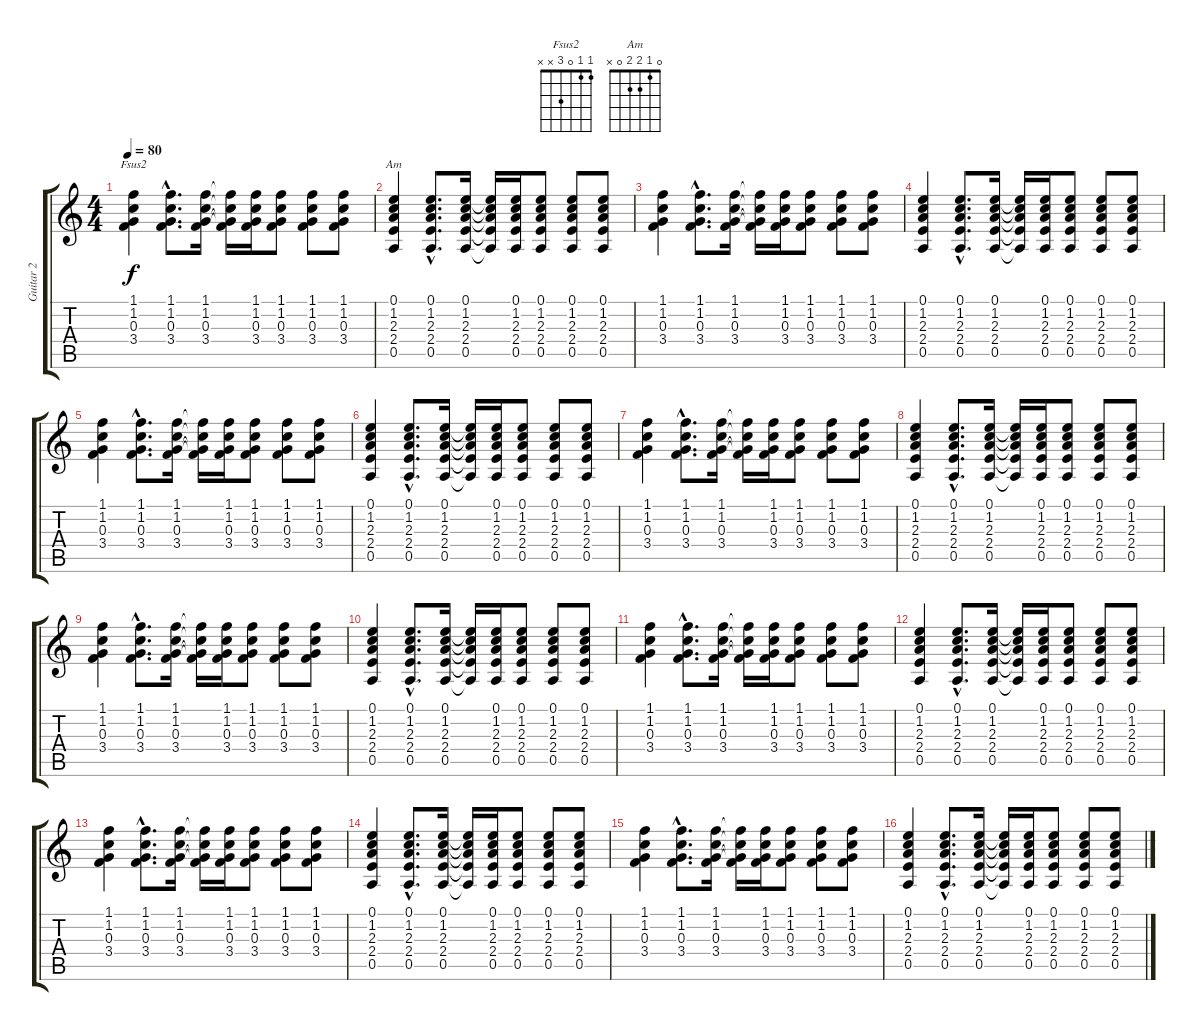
\track ("Guitar 2" "Guitar 2") {instrument overdrivenguitar}
\staff {score tabs}
\tuning (E4 B3 G3 D3 A2 E2) {hide}
\chord ("Fsus2" 1 1 0 3 x x)
\chord ("Am" 0 1 2 2 0 x)
\ts (4 4)
\tempo 80
\clef g2
\ks c
(1.1 1.2 0.3 3.4).4{ch "Fsus2" dy f} (1.1{hac} 1.2{hac} 0.3{hac} 3.4{hac}).8{d} (1.1 1.2 0.3 3.4).16 (1.1{t} 1.2{t} 0.3{t} 3.4{t}).16 (1.1 1.2 0.3 3.4).16 (1.1 1.2 0.3 3.4).8 (1.1 1.2 0.3 3.4).8 (1.1 1.2 0.3 3.4).8 |
(0.1 1.2 2.3 2.4 0.5).4{ch "Am"} (0.1{hac} 1.2{hac} 2.3{hac} 2.4{hac} 0.5{hac}).8{d} (0.1 1.2 2.3 2.4 0.5).16 (0.1{t} 1.2{t} 2.3{t} 2.4{t} 0.5{t}).16 (0.1 1.2 2.3 2.4 0.5).16 (0.1 1.2 2.3 2.4 0.5).8 (0.1 1.2 2.3 2.4 0.5).8 (0.1 1.2 2.3 2.4 0.5).8 |
(1.1 1.2 0.3 3.4).4 (1.1{hac} 1.2{hac} 0.3{hac} 3.4{hac}).8{d} (1.1 1.2 0.3 3.4).16 (1.1{t} 1.2{t} 0.3{t} 3.4{t}).16 (1.1 1.2 0.3 3.4).16 (1.1 1.2 0.3 3.4).8 (1.1 1.2 0.3 3.4).8 (1.1 1.2 0.3 3.4).8 |
(0.1 1.2 2.3 2.4 0.5).4 (0.1{hac} 1.2{hac} 2.3{hac} 2.4{hac} 0.5{hac}).8{d} (0.1 1.2 2.3 2.4 0.5).16 (0.1{t} 1.2{t} 2.3{t} 2.4{t} 0.5{t}).16 (0.1 1.2 2.3 2.4 0.5).16 (0.1 1.2 2.3 2.4 0.5).8 (0.1 1.2 2.3 2.4 0.5).8 (0.1 1.2 2.3 2.4 0.5).8 |
(1.1 1.2 0.3 3.4).4 (1.1{hac} 1.2{hac} 0.3{hac} 3.4{hac}).8{d} (1.1 1.2 0.3 3.4).16 (1.1{t} 1.2{t} 0.3{t} 3.4{t}).16 (1.1 1.2 0.3 3.4).16 (1.1 1.2 0.3 3.4).8 (1.1 1.2 0.3 3.4).8 (1.1 1.2 0.3 3.4).8 |
(0.1 1.2 2.3 2.4 0.5).4 (0.1{hac} 1.2{hac} 2.3{hac} 2.4{hac} 0.5{hac}).8{d} (0.1 1.2 2.3 2.4 0.5).16 (0.1{t} 1.2{t} 2.3{t} 2.4{t} 0.5{t}).16 (0.1 1.2 2.3 2.4 0.5).16 (0.1 1.2 2.3 2.4 0.5).8 (0.1 1.2 2.3 2.4 0.5).8 (0.1 1.2 2.3 2.4 0.5).8 |
(1.1 1.2 0.3 3.4).4 (1.1{hac} 1.2{hac} 0.3{hac} 3.4{hac}).8{d} (1.1 1.2 0.3 3.4).16 (1.1{t} 1.2{t} 0.3{t} 3.4{t}).16 (1.1 1.2 0.3 3.4).16 (1.1 1.2 0.3 3.4).8 (1.1 1.2 0.3 3.4).8 (1.1 1.2 0.3 3.4).8 |
(0.1 1.2 2.3 2.4 0.5).4 (0.1{hac} 1.2{hac} 2.3{hac} 2.4{hac} 0.5{hac}).8{d} (0.1 1.2 2.3 2.4 0.5).16 (0.1{t} 1.2{t} 2.3{t} 2.4{t} 0.5{t}).16 (0.1 1.2 2.3 2.4 0.5).16 (0.1 1.2 2.3 2.4 0.5).8 (0.1 1.2 2.3 2.4 0.5).8 (0.1 1.2 2.3 2.4 0.5).8 |
(1.1 1.2 0.3 3.4).4 (1.1{hac} 1.2{hac} 0.3{hac} 3.4{hac}).8{d} (1.1 1.2 0.3 3.4).16 (1.1{t} 1.2{t} 0.3{t} 3.4{t}).16 (1.1 1.2 0.3 3.4).16 (1.1 1.2 0.3 3.4).8 (1.1 1.2 0.3 3.4).8 (1.1 1.2 0.3 3.4).8 |
(0.1 1.2 2.3 2.4 0.5).4 (0.1{hac} 1.2{hac} 2.3{hac} 2.4{hac} 0.5{hac}).8{d} (0.1 1.2 2.3 2.4 0.5).16 (0.1{t} 1.2{t} 2.3{t} 2.4{t} 0.5{t}).16 (0.1 1.2 2.3 2.4 0.5).16 (0.1 1.2 2.3 2.4 0.5).8 (0.1 1.2 2.3 2.4 0.5).8 (0.1 1.2 2.3 2.4 0.5).8 |
(1.1 1.2 0.3 3.4).4 (1.1{hac} 1.2{hac} 0.3{hac} 3.4{hac}).8{d} (1.1 1.2 0.3 3.4).16 (1.1{t} 1.2{t} 0.3{t} 3.4{t}).16 (1.1 1.2 0.3 3.4).16 (1.1 1.2 0.3 3.4).8 (1.1 1.2 0.3 3.4).8 (1.1 1.2 0.3 3.4).8 |
(0.1 1.2 2.3 2.4 0.5).4 (0.1{hac} 1.2{hac} 2.3{hac} 2.4{hac} 0.5{hac}).8{d} (0.1 1.2 2.3 2.4 0.5).16 (0.1{t} 1.2{t} 2.3{t} 2.4{t} 0.5{t}).16 (0.1 1.2 2.3 2.4 0.5).16 (0.1 1.2 2.3 2.4 0.5).8 (0.1 1.2 2.3 2.4 0.5).8 (0.1 1.2 2.3 2.4 0.5).8 |
(1.1 1.2 0.3 3.4).4 (1.1{hac} 1.2{hac} 0.3{hac} 3.4{hac}).8{d} (1.1 1.2 0.3 3.4).16 (1.1{t} 1.2{t} 0.3{t} 3.4{t}).16 (1.1 1.2 0.3 3.4).16 (1.1 1.2 0.3 3.4).8 (1.1 1.2 0.3 3.4).8 (1.1 1.2 0.3 3.4).8 |
(0.1 1.2 2.3 2.4 0.5).4 (0.1{hac} 1.2{hac} 2.3{hac} 2.4{hac} 0.5{hac}).8{d} (0.1 1.2 2.3 2.4 0.5).16 (0.1{t} 1.2{t} 2.3{t} 2.4{t} 0.5{t}).16 (0.1 1.2 2.3 2.4 0.5).16 (0.1 1.2 2.3 2.4 0.5).8 (0.1 1.2 2.3 2.4 0.5).8 (0.1 1.2 2.3 2.4 0.5).8 |
(1.1 1.2 0.3 3.4).4 (1.1{hac} 1.2{hac} 0.3{hac} 3.4{hac}).8{d} (1.1 1.2 0.3 3.4).16 (1.1{t} 1.2{t} 0.3{t} 3.4{t}).16 (1.1 1.2 0.3 3.4).16 (1.1 1.2 0.3 3.4).8 (1.1 1.2 0.3 3.4).8 (1.1 1.2 0.3 3.4).8 |
(0.1 1.2 2.3 2.4 0.5).4 (0.1{hac} 1.2{hac} 2.3{hac} 2.4{hac} 0.5{hac}).8{d} (0.1 1.2 2.3 2.4 0.5).16 (0.1{t} 1.2{t} 2.3{t} 2.4{t} 0.5{t}).16 (0.1 1.2 2.3 2.4 0.5).16 (0.1 1.2 2.3 2.4 0.5).8 (0.1 1.2 2.3 2.4 0.5).8 (0.1 1.2 2.3 2.4 0.5).8
